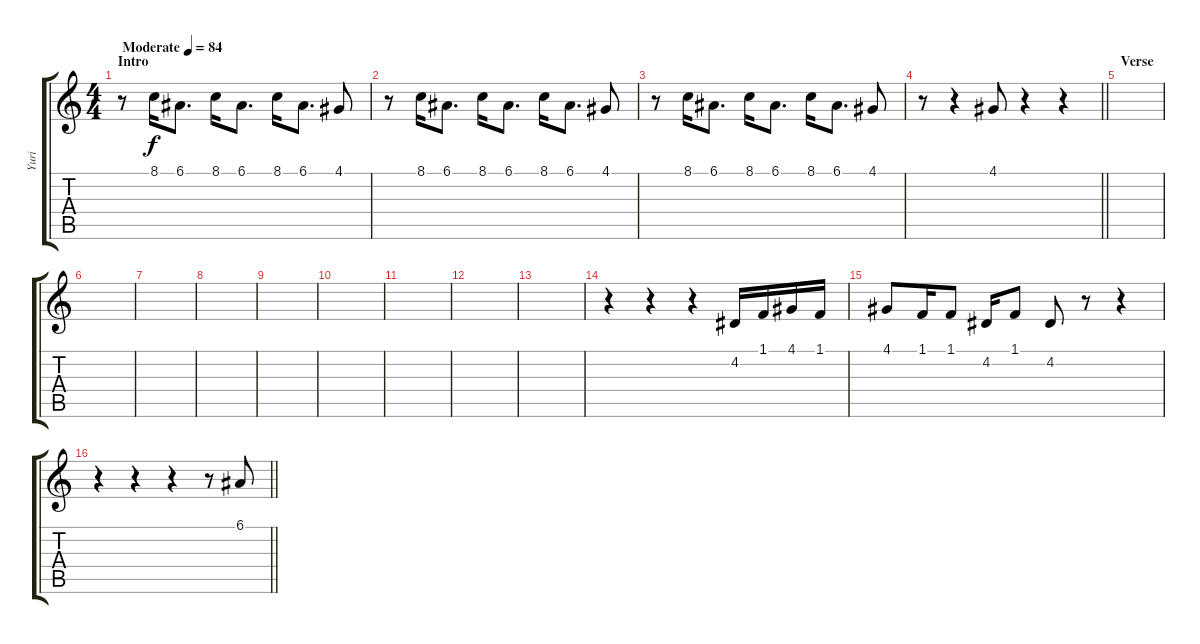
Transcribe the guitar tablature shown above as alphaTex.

\track ("Yuri" "Yuri") {instrument clarinet}
\staff {score tabs}
\tuning (E4 B3 G3 D3 A2 E2) {hide}
\ts (4 4)
\section ("" "Intro")
\tempo (84 "Moderate")
\clef g2
\ks c
r.8{dy f instrument clarinet} 8.1.16 6.1.8{d} 8.1.16 6.1.8{d} 8.1.16 6.1.8{d} 4.1.8 |
r.8 8.1.16 6.1.8{d} 8.1.16 6.1.8{d} 8.1.16 6.1.8{d} 4.1.8 |
r.8 8.1.16 6.1.8{d} 8.1.16 6.1.8{d} 8.1.16 6.1.8{d} 4.1.8 |
\barLineRight lightlight
r.8 r.4 4.1.8 r.4 r.4 |
\section ("" "Verse")
|
|
|
|
|
|
|
|
|
r.4 r.4 r.4{volume 13} 4.2.16 1.1.16 4.1.16 1.1.16 |
4.1.8 1.1.16 1.1.8 4.2.16 1.1.8 4.2.8 r.8 r.4 |
\barLineRight lightlight
r.4 r.4 r.4 r.8 6.1.8{volume 8}
